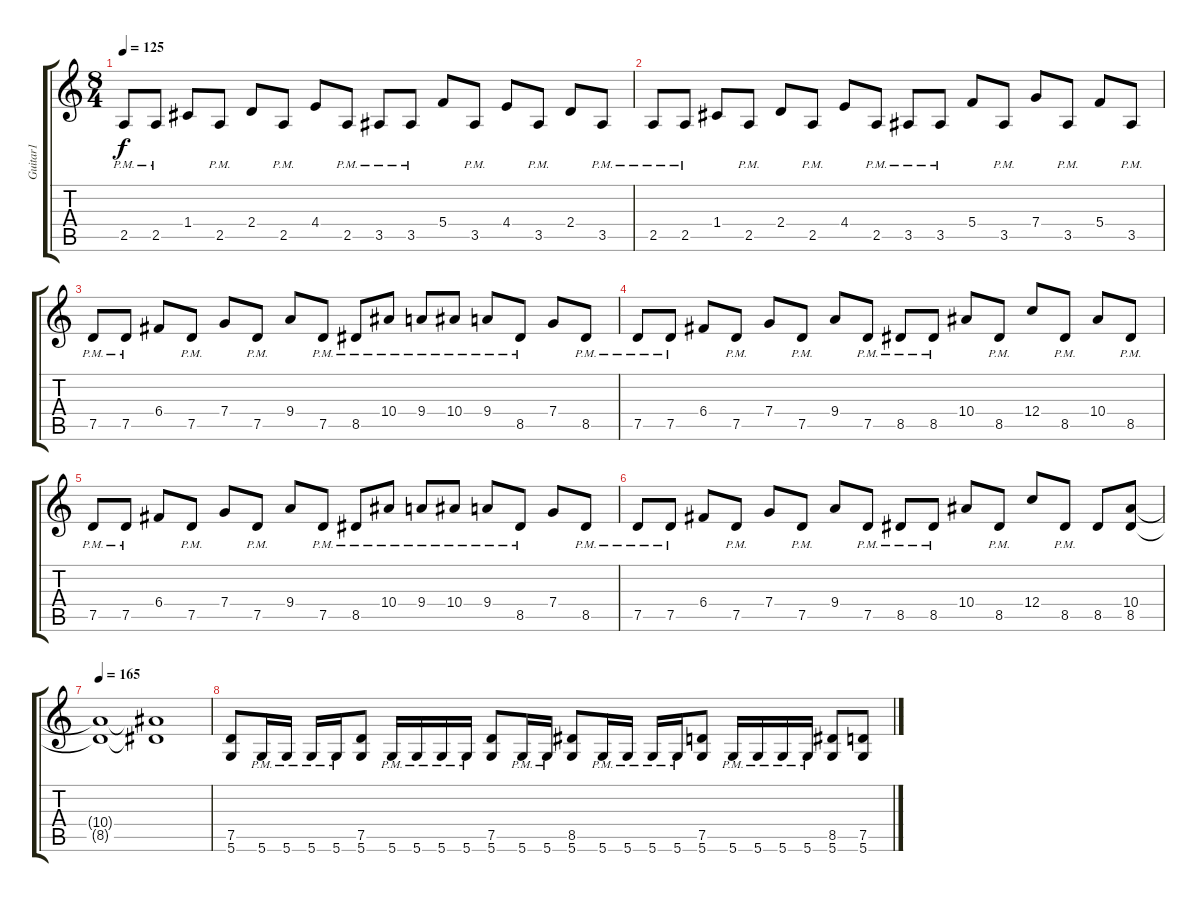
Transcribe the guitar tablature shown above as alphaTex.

\track ("Guitar1" "Guitar1") {instrument distortionguitar}
\staff {score tabs}
\tuning (D4 A3 F3 C3 G2 D2) {hide}
\ts (8 4)
\tempo 125
\clef g2
\ks c
2.5{pm}.8{dy f} 2.5{pm}.8 1.4.8 2.5{pm}.8 2.4.8 2.5{pm}.8 4.4.8 2.5{pm}.8 3.5{pm}.8 3.5{pm}.8 5.4.8 3.5{pm}.8 4.4.8 3.5{pm}.8 2.4.8 3.5{pm}.8 |
2.5{pm}.8 2.5{pm}.8 1.4.8 2.5{pm}.8 2.4.8 2.5{pm}.8 4.4.8 2.5{pm}.8 3.5{pm}.8 3.5{pm}.8 5.4.8 3.5{pm}.8 7.4.8 3.5{pm}.8 5.4.8 3.5{pm}.8 |
7.5{pm}.8{instrument distortionguitar} 7.5{pm}.8 6.4.8 7.5{pm}.8 7.4.8 7.5{pm}.8 9.4.8 7.5{pm}.8 8.5{pm}.8 10.4{pm}.8 9.4{pm}.8 10.4{pm}.8 9.4{pm}.8 8.5{pm}.8 7.4.8 8.5{pm}.8 |
7.5{pm}.8 7.5{pm}.8 6.4.8 7.5{pm}.8 7.4.8 7.5{pm}.8 9.4.8 7.5{pm}.8 8.5{pm}.8 8.5{pm}.8 10.4.8 8.5{pm}.8 12.4.8 8.5{pm}.8 10.4.8 8.5{pm}.8 |
7.5{pm}.8 7.5{pm}.8 6.4.8 7.5{pm}.8 7.4.8 7.5{pm}.8 9.4.8 7.5{pm}.8 8.5{pm}.8 10.4{pm}.8 9.4{pm}.8 10.4{pm}.8 9.4{pm}.8 8.5{pm}.8 7.4.8 8.5{pm}.8 |
7.5{pm}.8 7.5{pm}.8 6.4.8 7.5{pm}.8 7.4.8 7.5{pm}.8 9.4.8 7.5{pm}.8 8.5{pm}.8 8.5{pm}.8 10.4.8 8.5{pm}.8 12.4.8 8.5{pm}.8 8.5.8 (10.4 8.5).8 |
\tempo 165
(10.4{t} 8.5{t}).1 (10.4{t} 8.5{t}).1 |
(7.5 5.6).8 5.6{pm}.16 5.6{pm}.16 5.6{pm}.16 5.6{pm}.16 (7.5 5.6).8 5.6{pm}.16 5.6{pm}.16 5.6{pm}.16 5.6{pm}.16 (7.5 5.6).8 5.6{pm}.16 5.6{pm}.16 (8.5 5.6).8 5.6{pm}.16 5.6{pm}.16 5.6{pm}.16 5.6{pm}.16 (7.5 5.6).8 5.6{pm}.16 5.6{pm}.16 5.6{pm}.16 5.6{pm}.16 (8.5 5.6).8 (7.5 5.6).8
